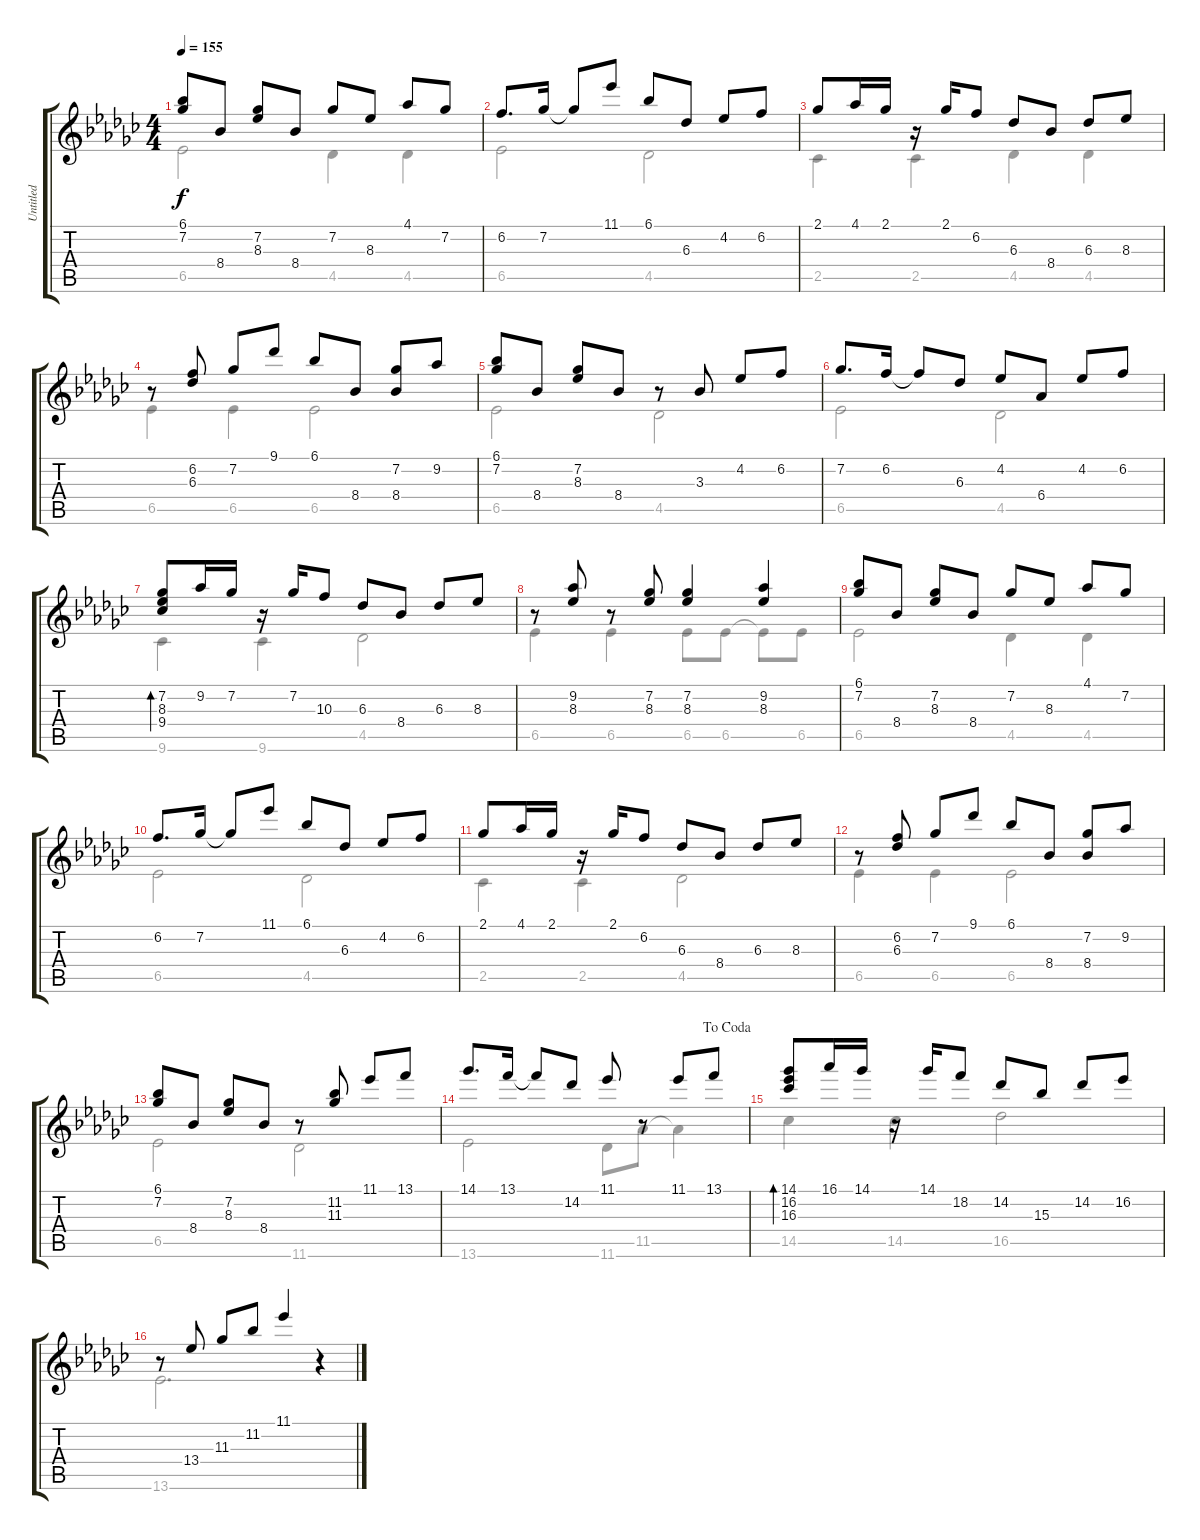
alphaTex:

\track ("Untitled" "Untitled") {instrument acousticguitarnylon}
\staff {score tabs}
\tuning (E4 B3 G3 D3 A2 D2) {hide}
\voice
\ts (4 4)
\tempo 155
\clef g2
\ks gb
(6.1 7.2).8{dy f} 8.4.8 (7.2 8.3).8 8.4.8 7.2.8 8.3.8 4.1.8 7.2.8 |
6.2.8{d} 7.2.16 7.2{t}.8 11.1.8 6.1.8 6.3.8 4.2.8 6.2.8 |
2.1.8 4.1.16 2.1.16 r.16 2.1.16 6.2.8 6.3.8 8.4.8 6.3.8 8.3.8 |
r.8 (6.2 6.3).8 7.2.8 9.1.8 6.1.8 8.4.8 (7.2 8.4).8 9.2.8 |
(6.1 7.2).8 8.4.8 (7.2 8.3).8 8.4.8 r.8 3.3.8 4.2.8 6.2.8 |
7.2.8{d} 6.2.16 6.2{t}.8 6.3.8 4.2.8 6.4.8 4.2.8 6.2.8 |
(7.2 8.3 9.4).8{bd 30} 9.2.16 7.2.16 r.16 7.2.16 10.3.8 6.3.8 8.4.8 6.3.8 8.3.8 |
r.8 (9.2 8.3).8 r.8 (7.2 8.3).8 (7.2 8.3).4 (9.2 8.3).4 |
(6.1 7.2).8 8.4.8 (7.2 8.3).8 8.4.8 7.2.8 8.3.8 4.1.8 7.2.8 |
6.2.8{d} 7.2.16 7.2{t}.8 11.1.8 6.1.8 6.3.8 4.2.8 6.2.8 |
2.1.8 4.1.16 2.1.16 r.16 2.1.16 6.2.8 6.3.8 8.4.8 6.3.8 8.3.8 |
r.8 (6.2 6.3).8 7.2.8 9.1.8 6.1.8 8.4.8 (7.2 8.4).8 9.2.8 |
(6.1 7.2).8 8.4.8 (7.2 8.3).8 8.4.8 r.8 (11.2 11.3).8 11.1.8 13.1.8 |
\jump dacoda
14.1.8{d} 13.1.16 13.1{t}.8 14.2.8 11.1.8 r.8 11.1.8 13.1.8 |
(14.1 16.2 16.3).8{bd 30} 16.1.16 14.1.16 r.16 14.1.16 18.2.8 14.2.8 15.3.8 14.2.8 16.2.8 |
r.8 13.4.8 11.3.8 11.2.8 11.1.4 r.4
\voice
\clef g2
\ottava regular
\simile none
\ks gb
6.5.2{dy f} 4.5.4 4.5.4 |
6.5.2 4.5.2 |
2.5.4 2.5.4 4.5.4 4.5.4 |
6.5.4 6.5.4 6.5.2 |
6.5.2 4.5.2 |
6.5.2 4.5.2 |
9.6.4 9.6.4 4.5.2 |
6.5.4 6.5.4 6.5.8 6.5.8 6.5{t}.8 6.5.8 |
6.5.2 4.5.4 4.5.4 |
6.5.2 4.5.2 |
2.5.4 2.5.4 4.5.2 |
6.5.4 6.5.4 6.5.2 |
6.5.2 11.6.2 |
13.6.2 11.6.8 11.5.8 11.5{t}.4 |
14.5.4 14.5.4 16.5.2 |
13.6.2{d} r.4
